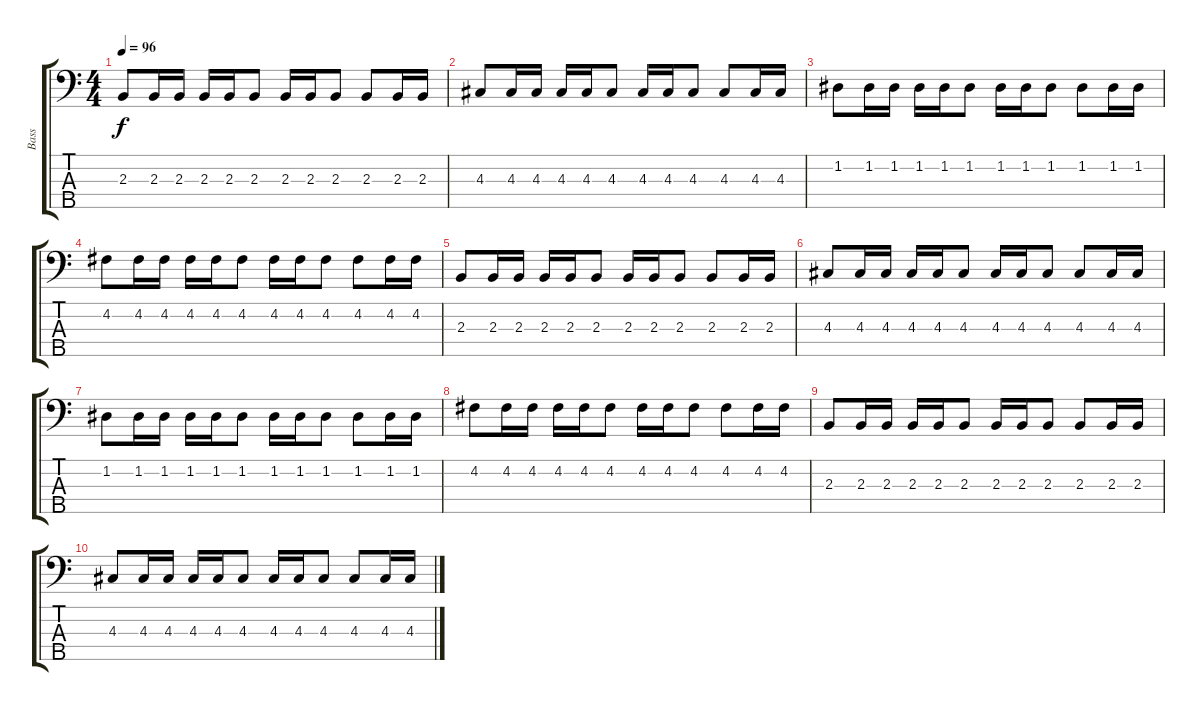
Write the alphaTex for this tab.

\track ("Bass" "Bass") {instrument electricbassfinger}
\staff {score tabs}
\tuning (G2 D2 A1 E1 B0) {hide}
\ts (4 4)
\tempo 96
\clef f4
\ks c
2.3.8{dy f} 2.3.16 2.3.16 2.3.16 2.3.16 2.3.8 2.3.16 2.3.16 2.3.8 2.3.8 2.3.16 2.3.16 |
4.3.8 4.3.16 4.3.16 4.3.16 4.3.16 4.3.8 4.3.16 4.3.16 4.3.8 4.3.8 4.3.16 4.3.16 |
1.2.8 1.2.16 1.2.16 1.2.16 1.2.16 1.2.8 1.2.16 1.2.16 1.2.8 1.2.8 1.2.16 1.2.16 |
4.2.8 4.2.16 4.2.16 4.2.16 4.2.16 4.2.8 4.2.16 4.2.16 4.2.8 4.2.8 4.2.16 4.2.16 |
2.3.8 2.3.16 2.3.16 2.3.16 2.3.16 2.3.8 2.3.16 2.3.16 2.3.8 2.3.8 2.3.16 2.3.16 |
4.3.8 4.3.16 4.3.16 4.3.16 4.3.16 4.3.8 4.3.16 4.3.16 4.3.8 4.3.8 4.3.16 4.3.16 |
1.2.8 1.2.16 1.2.16 1.2.16 1.2.16 1.2.8 1.2.16 1.2.16 1.2.8 1.2.8 1.2.16 1.2.16 |
4.2.8 4.2.16 4.2.16 4.2.16 4.2.16 4.2.8 4.2.16 4.2.16 4.2.8 4.2.8 4.2.16 4.2.16 |
2.3.8 2.3.16 2.3.16 2.3.16 2.3.16 2.3.8 2.3.16 2.3.16 2.3.8 2.3.8 2.3.16 2.3.16 |
4.3.8 4.3.16 4.3.16 4.3.16 4.3.16 4.3.8 4.3.16 4.3.16 4.3.8 4.3.8 4.3.16 4.3.16
